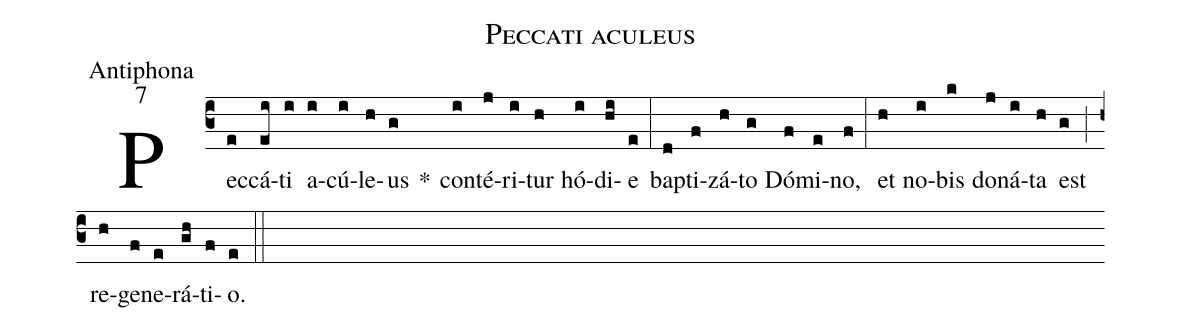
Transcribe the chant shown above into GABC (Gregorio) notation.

name:Peccati aculeus;
office-part:Antiphona;
mode:7;
%%
(c3)Pec(e)cá(ei)ti(i) a(i)cú(i)le(h)us(g) *() con(i)té(j)ri(i)tur(h) hó(i)di(hi)e(e) (:) bap(d)ti(f)zá(h)to(g) Dó(f)mi(e)no,(f) (:) et(h) no(i)bis(k) do(j)ná(i)ta(h) est(g) (;) re(h)ge(f)ne(e)rá(gh)ti(f)o.(e) (::)
